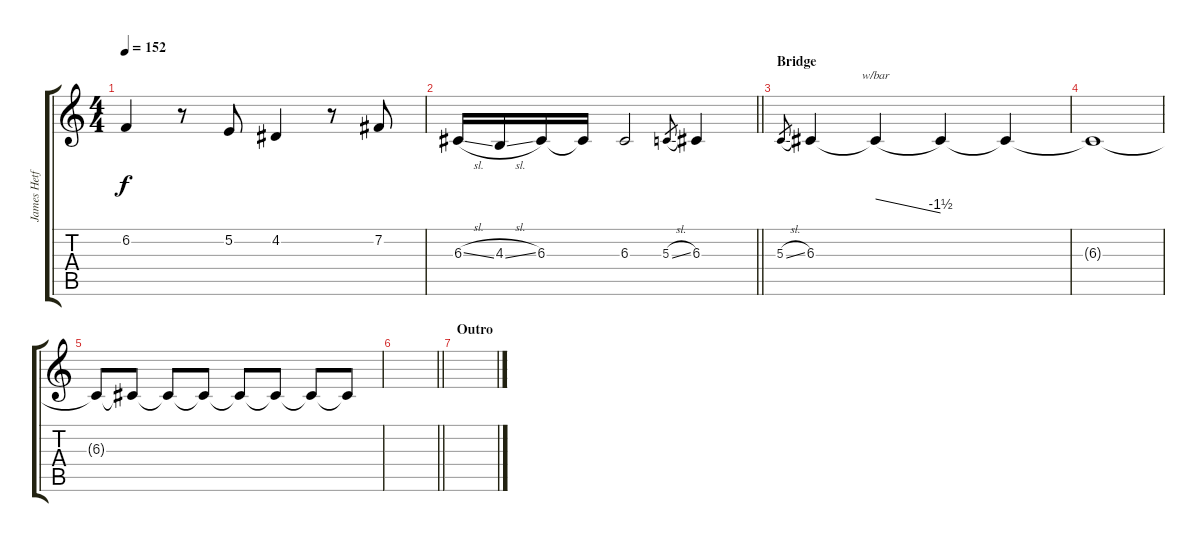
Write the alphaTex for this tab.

\track ("James Hetfield [V]" "James Hetf") {instrument violin}
\staff {score tabs}
\tuning (E4 B3 G3 D3 A2 E2) {hide}
\ts (4 4)
\tempo 152
\clef g2
\ks c
6.2.4{dy f} r.8 5.2.8 4.2.4 r.8 7.2.8 |
\barLineRight lightlight
6.3{sl}.16 4.3{sl}.16 6.3.16 6.3{t}.16 6.3.2 5.3{sl}.8{gr} 6.3.4 |
\section ("" "Bridge")
5.3{sl}.8{gr} 6.3.4 6.3{t}.4{tbe (dive default 0 0 60 -6)} 6.3{t}.4 6.3{t}.4 |
6.3{t}.1 |
6.3{t}.8 6.3{t}.8 6.3{t}.8{volume 14} 6.3{t}.8{volume 12} 6.3{t}.8{volume 10} 6.3{t}.8{volume 8} 6.3{t}.8{volume 6} 6.3{t}.8{volume 2} |
\barLineRight lightlight
|
\section ("" "Outro")
